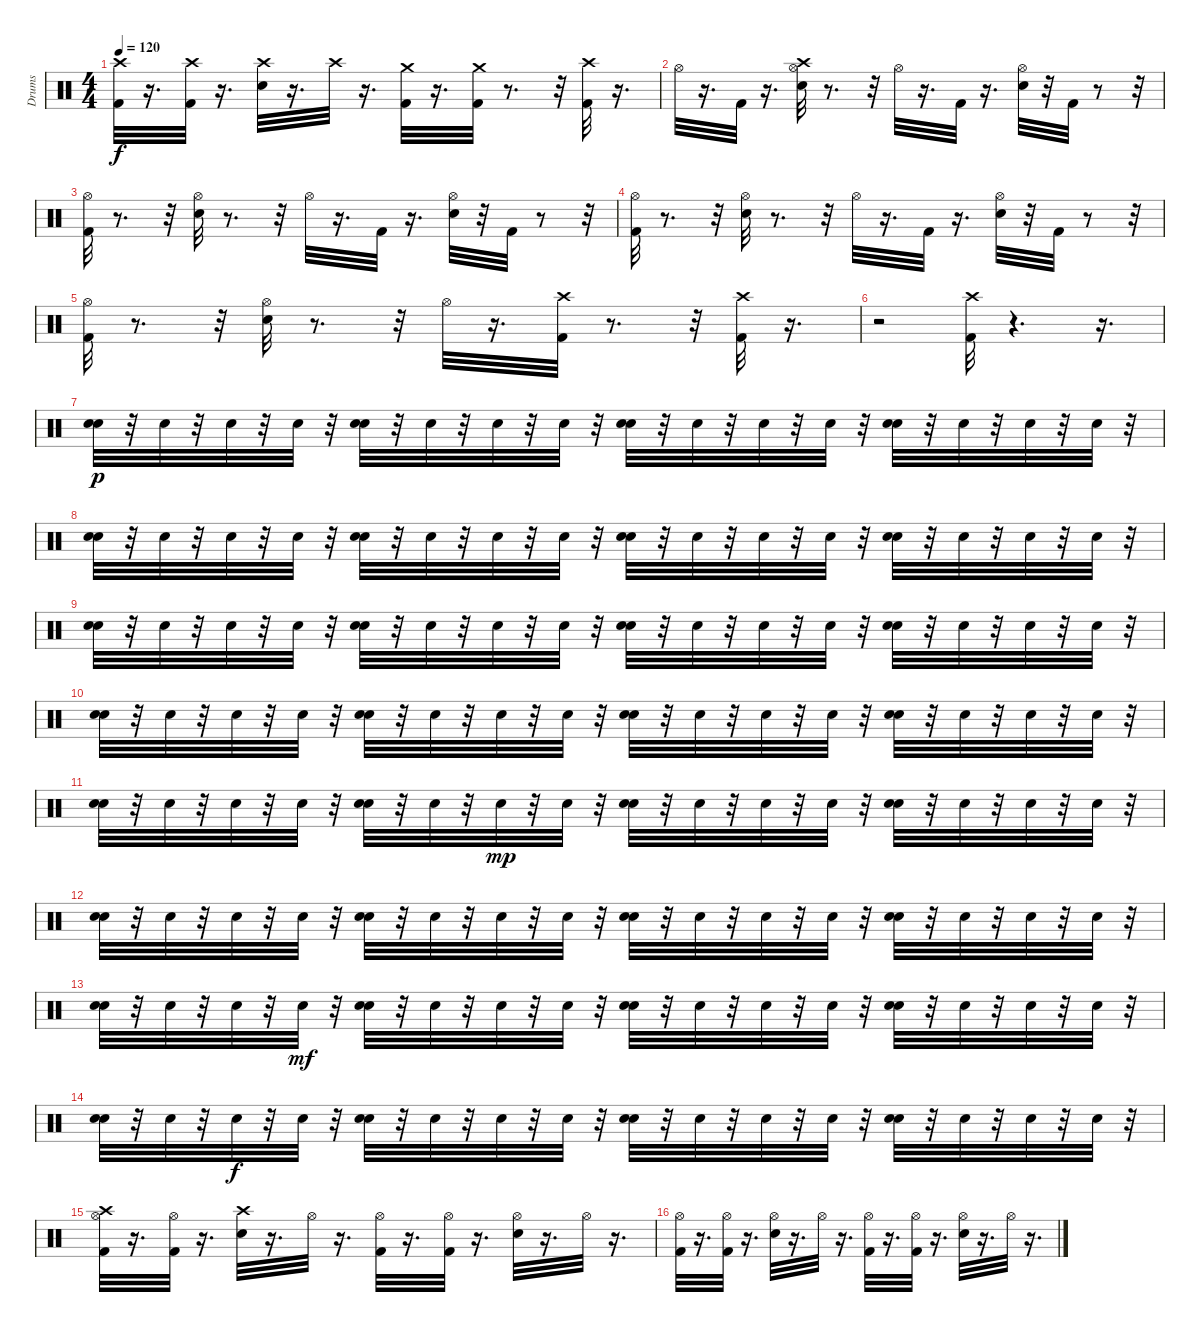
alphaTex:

\track ("Drums" "Drums") {instrument percussion}
\staff {score}
\articulation defaults
\ts (4 4)
\tempo 120
\clef neutral
\ks c
("Kick (hit) 2" "Crash high (hit)").32{dy f} r.16{d} ("Crash high (hit)" "Kick (hit) 2").32 r.16{d} ("Electric Snare (hit)" "Crash high (hit)").32 r.16{d} "Crash high (hit)".32 r.16{d} ("Crash medium (hit)" "Kick (hit) 2").32 r.16{d} ("Crash medium (hit)" "Kick (hit) 2").32 r.8{d} r.32 ("Kick (hit) 2" "Crash high (hit)").32 r.16{d} |
"Hi-Hat (open)".32 r.16{d} "Kick (hit) 2".32 r.16{d} ("Hi-Hat (open)" "Electric Snare (hit)" "Crash high (hit)").32 r.8{d} r.32 "Hi-Hat (open)".32 r.16{d} "Kick (hit) 2".32 r.16{d} ("Electric Snare (hit)" "Hi-Hat (open)").32 r.32 "Kick (hit) 2".32 r.8 r.32 |
("Kick (hit) 2" "Hi-Hat (open)").32 r.8{d} r.32 ("Electric Snare (hit)" "Hi-Hat (open)").32 r.8{d} r.32 "Hi-Hat (open)".32 r.16{d} "Kick (hit) 2".32 r.16{d} ("Electric Snare (hit)" "Hi-Hat (open)").32 r.32 "Kick (hit) 2".32 r.8 r.32 |
("Kick (hit) 2" "Hi-Hat (open)").32 r.8{d} r.32 ("Electric Snare (hit)" "Hi-Hat (open)").32 r.8{d} r.32 "Hi-Hat (open)".32 r.16{d} "Kick (hit) 2".32 r.16{d} ("Electric Snare (hit)" "Hi-Hat (open)").32 r.32 "Kick (hit) 2".32 r.8 r.32 |
("Kick (hit) 2" "Hi-Hat (open)").32 r.8{d} r.32 ("Electric Snare (hit)" "Hi-Hat (open)").32 r.8{d} r.32 "Hi-Hat (open)".32 r.16{d} ("Crash high (hit)" "Kick (hit) 2").32 r.8{d} r.32 ("Crash high (hit)" "Kick (hit) 2").32 r.16{d} |
r.2 ("Crash high (hit)" "Kick (hit) 2").32 r.4{d} r.16{d} |
("Electric Snare (hit)" "Snare (hit) 2").32{dy p} r.32 "Snare (hit) 2".32 r.32 "Snare (hit) 2".32 r.32 "Snare (hit) 2".32 r.32 ("Snare (hit) 2" "Electric Snare (hit)").32 r.32 "Snare (hit) 2".32 r.32 "Snare (hit) 2".32 r.32 "Snare (hit) 2".32 r.32 ("Electric Snare (hit)" "Snare (hit) 2").32 r.32 "Snare (hit) 2".32 r.32 "Snare (hit) 2".32 r.32 "Snare (hit) 2".32 r.32 ("Snare (hit) 2" "Electric Snare (hit)").32 r.32 "Snare (hit) 2".32 r.32 "Snare (hit) 2".32 r.32 "Snare (hit) 2".32 r.32 |
("Electric Snare (hit)" "Snare (hit) 2").32 r.32 "Snare (hit) 2".32 r.32 "Snare (hit) 2".32 r.32 "Snare (hit) 2".32 r.32 ("Snare (hit) 2" "Electric Snare (hit)").32 r.32 "Snare (hit) 2".32 r.32 "Snare (hit) 2".32 r.32 "Snare (hit) 2".32 r.32 ("Electric Snare (hit)" "Snare (hit) 2").32 r.32 "Snare (hit) 2".32 r.32 "Snare (hit) 2".32 r.32 "Snare (hit) 2".32 r.32 ("Snare (hit) 2" "Electric Snare (hit)").32 r.32 "Snare (hit) 2".32 r.32 "Snare (hit) 2".32 r.32 "Snare (hit) 2".32 r.32 |
("Electric Snare (hit)" "Snare (hit) 2").32 r.32 "Snare (hit) 2".32 r.32 "Snare (hit) 2".32 r.32 "Snare (hit) 2".32 r.32 ("Snare (hit) 2" "Electric Snare (hit)").32 r.32 "Snare (hit) 2".32 r.32 "Snare (hit) 2".32 r.32 "Snare (hit) 2".32 r.32 ("Electric Snare (hit)" "Snare (hit) 2").32 r.32 "Snare (hit) 2".32 r.32 "Snare (hit) 2".32 r.32 "Snare (hit) 2".32 r.32 ("Snare (hit) 2" "Electric Snare (hit)").32 r.32 "Snare (hit) 2".32 r.32 "Snare (hit) 2".32 r.32 "Snare (hit) 2".32 r.32 |
("Electric Snare (hit)" "Snare (hit) 2").32 r.32 "Snare (hit) 2".32 r.32 "Snare (hit) 2".32 r.32 "Snare (hit) 2".32 r.32 ("Snare (hit) 2" "Electric Snare (hit)").32 r.32 "Snare (hit) 2".32 r.32 "Snare (hit) 2".32 r.32 "Snare (hit) 2".32 r.32 ("Electric Snare (hit)" "Snare (hit) 2").32 r.32 "Snare (hit) 2".32 r.32 "Snare (hit) 2".32 r.32 "Snare (hit) 2".32 r.32 ("Snare (hit) 2" "Electric Snare (hit)").32 r.32 "Snare (hit) 2".32 r.32 "Snare (hit) 2".32 r.32 "Snare (hit) 2".32 r.32 |
("Electric Snare (hit)" "Snare (hit) 2").32 r.32 "Snare (hit) 2".32 r.32 "Snare (hit) 2".32 r.32 "Snare (hit) 2".32 r.32 ("Snare (hit) 2" "Electric Snare (hit)").32 r.32 "Snare (hit) 2".32 r.32 "Snare (hit) 2".32{dy mp} r.32 "Snare (hit) 2".32 r.32 ("Electric Snare (hit)" "Snare (hit) 2").32 r.32 "Snare (hit) 2".32 r.32 "Snare (hit) 2".32 r.32 "Snare (hit) 2".32 r.32 ("Snare (hit) 2" "Electric Snare (hit)").32 r.32 "Snare (hit) 2".32 r.32 "Snare (hit) 2".32 r.32 "Snare (hit) 2".32 r.32 |
("Electric Snare (hit)" "Snare (hit) 2").32 r.32 "Snare (hit) 2".32 r.32 "Snare (hit) 2".32 r.32 "Snare (hit) 2".32 r.32 ("Snare (hit) 2" "Electric Snare (hit)").32 r.32 "Snare (hit) 2".32 r.32 "Snare (hit) 2".32 r.32 "Snare (hit) 2".32 r.32 ("Electric Snare (hit)" "Snare (hit) 2").32 r.32 "Snare (hit) 2".32 r.32 "Snare (hit) 2".32 r.32 "Snare (hit) 2".32 r.32 ("Snare (hit) 2" "Electric Snare (hit)").32 r.32 "Snare (hit) 2".32 r.32 "Snare (hit) 2".32 r.32 "Snare (hit) 2".32 r.32 |
("Electric Snare (hit)" "Snare (hit) 2").32 r.32 "Snare (hit) 2".32 r.32 "Snare (hit) 2".32 r.32 "Snare (hit) 2".32{dy mf} r.32 ("Snare (hit) 2" "Electric Snare (hit)").32 r.32 "Snare (hit) 2".32 r.32 "Snare (hit) 2".32 r.32 "Snare (hit) 2".32 r.32 ("Electric Snare (hit)" "Snare (hit) 2").32 r.32 "Snare (hit) 2".32 r.32 "Snare (hit) 2".32 r.32 "Snare (hit) 2".32 r.32 ("Snare (hit) 2" "Electric Snare (hit)").32 r.32 "Snare (hit) 2".32 r.32 "Snare (hit) 2".32 r.32 "Snare (hit) 2".32 r.32 |
("Electric Snare (hit)" "Snare (hit) 2").32 r.32 "Snare (hit) 2".32 r.32 "Snare (hit) 2".32{dy f} r.32 "Snare (hit) 2".32 r.32 ("Snare (hit) 2" "Electric Snare (hit)").32 r.32 "Snare (hit) 2".32 r.32 "Snare (hit) 2".32 r.32 "Snare (hit) 2".32 r.32 ("Electric Snare (hit)" "Snare (hit) 2").32 r.32 "Snare (hit) 2".32 r.32 "Snare (hit) 2".32 r.32 "Snare (hit) 2".32 r.32 ("Snare (hit) 2" "Electric Snare (hit)").32 r.32 "Snare (hit) 2".32 r.32 "Snare (hit) 2".32 r.32 "Snare (hit) 2".32 r.32 |
("Crash high (hit)" "Kick (hit) 2" "Hi-Hat (open)").32 r.16{d} ("Hi-Hat (open)" "Kick (hit) 2").32 r.16{d} ("Crash high (hit)" "Electric Snare (hit)").32 r.16{d} "Hi-Hat (open)".32 r.16{d} ("Kick (hit) 2" "Hi-Hat (open)").32 r.16{d} ("Hi-Hat (open)" "Kick (hit) 2").32 r.16{d} ("Hi-Hat (open)" "Electric Snare (hit)").32 r.16{d} "Hi-Hat (open)".32 r.16{d} |
("Kick (hit) 2" "Hi-Hat (open)").32 r.16{d} ("Kick (hit) 2" "Hi-Hat (open)").32 r.16{d} ("Electric Snare (hit)" "Hi-Hat (open)").32 r.16{d} "Hi-Hat (open)".32 r.16{d} ("Kick (hit) 2" "Hi-Hat (open)").32 r.16{d} ("Kick (hit) 2" "Hi-Hat (open)").32 r.16{d} ("Electric Snare (hit)" "Hi-Hat (open)").32 r.16{d} "Hi-Hat (open)".32 r.16{d}
